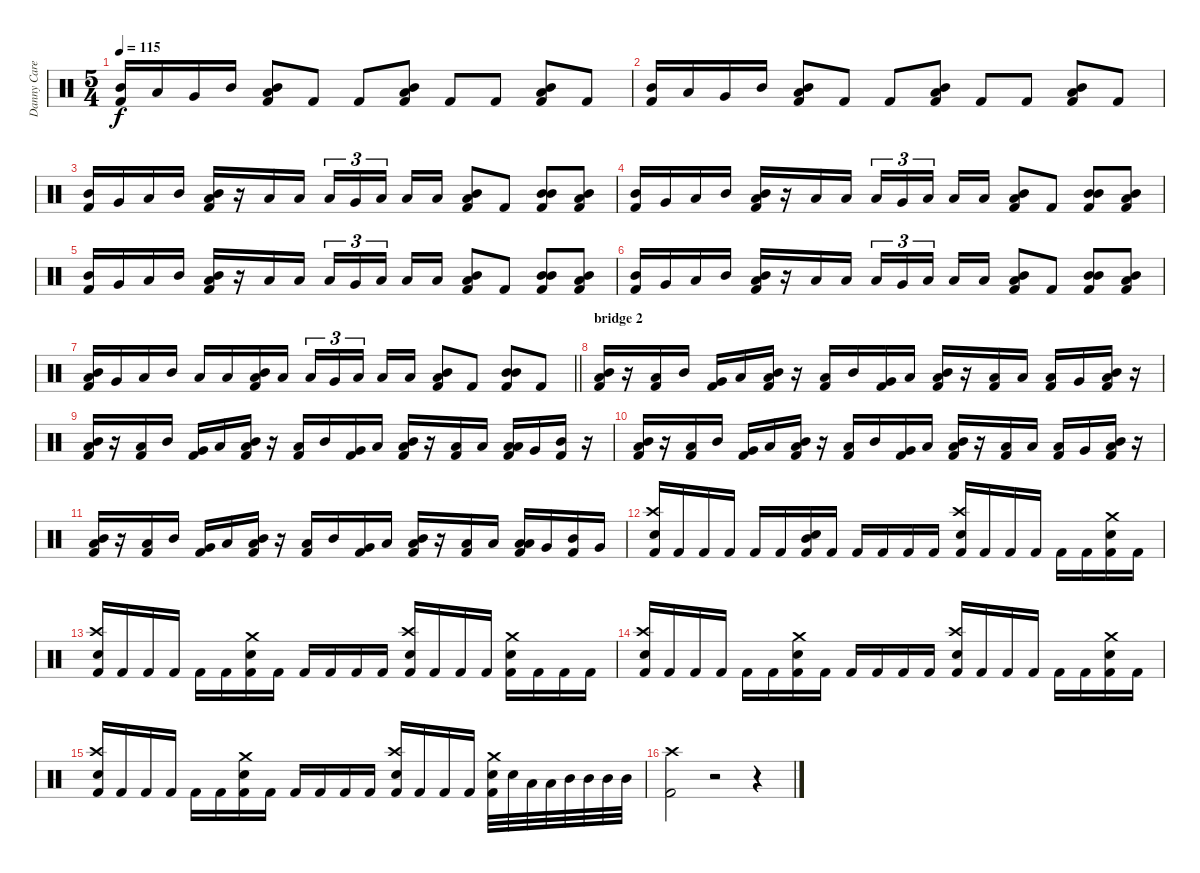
\track ("Danny Carey (drum)" "Danny Care") {instrument percussion}
\staff {score}
\articulation defaults
\ts (5 4)
\tempo 115
\clef neutral
\ks c
("Mid Tom (hit)" "Kick (hit) 2").16{dy f} "Low Tom (hit)".16 "Very Low Tom (hit)".16 "Mid Tom (hit)".16 ("Low Tom (hit)" "Mid Tom (hit)" "Kick (hit) 2").8 "Kick (hit) 2".8 "Kick (hit) 2".8 ("Low Tom (hit)" "Mid Tom (hit)" "Kick (hit) 2").8 "Kick (hit) 2".8 "Kick (hit) 2".8 ("Low Tom (hit)" "Mid Tom (hit)" "Kick (hit) 2").8 "Kick (hit) 2".8 |
("Mid Tom (hit)" "Kick (hit) 2").16 "Low Tom (hit)".16 "Very Low Tom (hit)".16 "Mid Tom (hit)".16 ("Low Tom (hit)" "Mid Tom (hit)" "Kick (hit) 2").8 "Kick (hit) 2".8 "Kick (hit) 2".8 ("Low Tom (hit)" "Mid Tom (hit)" "Kick (hit) 2").8 "Kick (hit) 2".8 "Kick (hit) 2".8 ("Low Tom (hit)" "Mid Tom (hit)" "Kick (hit) 2").8 "Kick (hit) 2".8 |
("Mid Tom (hit)" "Kick (hit) 2").16 "Very Low Tom (hit)".16 "Low Tom (hit)".16 "Mid Tom (hit)".16 ("Mid Tom (hit)" "Low Tom (hit)" "Kick (hit) 2").16 r.16 "Low Tom (hit)".16 "Low Tom (hit)".16 "Low Tom (hit)".16{tu (3 2)} "Very Low Tom (hit)".16{tu (3 2)} "Low Tom (hit)".16{tu (3 2) beam splitsecondary} "Low Tom (hit)".16 "Low Tom (hit)".16 ("Mid Tom (hit)" "Low Tom (hit)" "Kick (hit) 2").8 "Kick (hit) 2".8 ("Mid Tom (hit)" "Mid Tom (hit)" "Kick (hit) 2").8 ("Mid Tom (hit)" "Low Tom (hit)" "Kick (hit) 2").8 |
("Mid Tom (hit)" "Kick (hit) 2").16 "Very Low Tom (hit)".16 "Low Tom (hit)".16 "Mid Tom (hit)".16 ("Mid Tom (hit)" "Low Tom (hit)" "Kick (hit) 2").16 r.16 "Low Tom (hit)".16 "Low Tom (hit)".16 "Low Tom (hit)".16{tu (3 2)} "Very Low Tom (hit)".16{tu (3 2)} "Low Tom (hit)".16{tu (3 2) beam splitsecondary} "Low Tom (hit)".16 "Low Tom (hit)".16 ("Mid Tom (hit)" "Low Tom (hit)" "Kick (hit) 2").8 "Kick (hit) 2".8 ("Mid Tom (hit)" "Mid Tom (hit)" "Kick (hit) 2").8 ("Mid Tom (hit)" "Low Tom (hit)" "Kick (hit) 2").8 |
("Mid Tom (hit)" "Kick (hit) 2").16 "Very Low Tom (hit)".16 "Low Tom (hit)".16 "Mid Tom (hit)".16 ("Mid Tom (hit)" "Low Tom (hit)" "Kick (hit) 2").16 r.16 "Low Tom (hit)".16 "Low Tom (hit)".16 "Low Tom (hit)".16{tu (3 2)} "Very Low Tom (hit)".16{tu (3 2)} "Low Tom (hit)".16{tu (3 2) beam splitsecondary} "Low Tom (hit)".16 "Low Tom (hit)".16 ("Mid Tom (hit)" "Low Tom (hit)" "Kick (hit) 2").8 "Kick (hit) 2".8 ("Mid Tom (hit)" "Mid Tom (hit)" "Kick (hit) 2").8 ("Mid Tom (hit)" "Low Tom (hit)" "Kick (hit) 2").8 |
("Mid Tom (hit)" "Kick (hit) 2").16 "Very Low Tom (hit)".16 "Low Tom (hit)".16 "Mid Tom (hit)".16 ("Mid Tom (hit)" "Low Tom (hit)" "Kick (hit) 2").16 r.16 "Low Tom (hit)".16 "Low Tom (hit)".16 "Low Tom (hit)".16{tu (3 2)} "Very Low Tom (hit)".16{tu (3 2)} "Low Tom (hit)".16{tu (3 2) beam splitsecondary} "Low Tom (hit)".16 "Low Tom (hit)".16 ("Mid Tom (hit)" "Low Tom (hit)" "Kick (hit) 2").8 "Kick (hit) 2".8 ("Mid Tom (hit)" "Mid Tom (hit)" "Kick (hit) 2").8 ("Mid Tom (hit)" "Low Tom (hit)" "Kick (hit) 2").8 |
\barLineRight lightlight
("Low Tom (hit)" "Mid Tom (hit)" "Kick (hit) 2").16 "Very Low Tom (hit)".16 "Low Tom (hit)".16 "Mid Tom (hit)".16 "Low Tom (hit)".16 "Low Tom (hit)".16 ("Mid Tom (hit)" "Low Tom (hit)" "Kick (hit) 2").16 "Low Tom (hit)".16 "Low Tom (hit)".16{tu (3 2)} "Very Low Tom (hit)".16{tu (3 2)} "Low Tom (hit)".16{tu (3 2) beam splitsecondary} "Low Tom (hit)".16 "Low Tom (hit)".16 ("Mid Tom (hit)" "Low Tom (hit)" "Kick (hit) 2").8 "Kick (hit) 2".8 ("Mid Tom (hit)" "Mid Tom (hit)" "Kick (hit) 2").8 "Kick (hit) 2".8 |
\section ("" "bridge 2")
("Low Tom (hit)" "Mid Tom (hit)" "Kick (hit) 2").16 r.16 ("Low Tom (hit)" "Kick (hit) 2").16 "Mid Tom (hit)".16 ("Very Low Tom (hit)" "Kick (hit) 2").16 "Low Tom (hit)".16 ("Low Tom (hit)" "Mid Tom (hit)" "Kick (hit) 2").16 r.16 ("Low Tom (hit)" "Kick (hit) 2").16 "Mid Tom (hit)".16 ("Very Low Tom (hit)" "Kick (hit) 2").16 "Low Tom (hit)".16 ("Low Tom (hit)" "Mid Tom (hit)" "Kick (hit) 2").16 r.16 ("Low Tom (hit)" "Kick (hit) 2").16 "Low Tom (hit)".16 ("Low Tom (hit)" "Kick (hit) 2").16 "Very Low Tom (hit)".16 ("Low Tom (hit)" "Mid Tom (hit)" "Kick (hit) 2").16 r.16 |
("Low Tom (hit)" "Mid Tom (hit)" "Kick (hit) 2").16 r.16 ("Low Tom (hit)" "Kick (hit) 2").16 "Mid Tom (hit)".16 ("Very Low Tom (hit)" "Kick (hit) 2").16 "Low Tom (hit)".16 ("Low Tom (hit)" "Mid Tom (hit)" "Kick (hit) 2").16 r.16 ("Low Tom (hit)" "Kick (hit) 2").16 "Mid Tom (hit)".16 ("Very Low Tom (hit)" "Kick (hit) 2").16 "Low Tom (hit)".16 ("Low Tom (hit)" "Mid Tom (hit)" "Kick (hit) 2").16 r.16 ("Low Tom (hit)" "Kick (hit) 2").16 "Low Tom (hit)".16 ("Low Tom (hit)" "Low Tom (hit)" "Kick (hit) 2").16 "Very Low Tom (hit)".16 ("Mid Tom (hit)" "Kick (hit) 2").16 r.16 |
("Low Tom (hit)" "Mid Tom (hit)" "Kick (hit) 2").16 r.16 ("Low Tom (hit)" "Kick (hit) 2").16 "Mid Tom (hit)".16 ("Very Low Tom (hit)" "Kick (hit) 2").16 "Low Tom (hit)".16 ("Low Tom (hit)" "Mid Tom (hit)" "Kick (hit) 2").16 r.16 ("Low Tom (hit)" "Kick (hit) 2").16 "Mid Tom (hit)".16 ("Very Low Tom (hit)" "Kick (hit) 2").16 "Low Tom (hit)".16 ("Low Tom (hit)" "Mid Tom (hit)" "Kick (hit) 2").16 r.16 ("Low Tom (hit)" "Kick (hit) 2").16 "Low Tom (hit)".16 ("Low Tom (hit)" "Kick (hit) 2").16 "Very Low Tom (hit)".16 ("Low Tom (hit)" "Mid Tom (hit)" "Kick (hit) 2").16 r.16 |
("Low Tom (hit)" "Mid Tom (hit)" "Kick (hit) 2").16 r.16 ("Low Tom (hit)" "Kick (hit) 2").16 "Mid Tom (hit)".16 ("Very Low Tom (hit)" "Kick (hit) 2").16 "Low Tom (hit)".16 ("Low Tom (hit)" "Mid Tom (hit)" "Kick (hit) 2").16 r.16 ("Low Tom (hit)" "Kick (hit) 2").16 "Mid Tom (hit)".16 ("Very Low Tom (hit)" "Kick (hit) 2").16 "Low Tom (hit)".16 ("Low Tom (hit)" "Mid Tom (hit)" "Kick (hit) 2").16 r.16 ("Low Tom (hit)" "Kick (hit) 2").16 "Low Tom (hit)".16 ("Low Tom (hit)" "Low Tom (hit)" "Kick (hit) 2").16 "Very Low Tom (hit)".16 ("Mid Tom (hit)" "Kick (hit) 2").16 "Very Low Tom (hit)".16 |
("Crash high (hit)" "Electric Snare (hit)" "Kick (hit) 2").16 "Kick (hit) 2".16 "Kick (hit) 2".16 "Kick (hit) 2".16 "Kick (hit) 2".16 "Kick (hit) 2".16 ("Mid Tom (hit)" "Electric Snare (hit)" "Kick (hit) 2").16 "Kick (hit) 2".16 "Kick (hit) 2".16 "Kick (hit) 2".16 "Kick (hit) 2".16 "Kick (hit) 2".16 ("Crash high (hit)" "Electric Snare (hit)" "Kick (hit) 2").16 "Kick (hit) 2".16 "Kick (hit) 2".16 "Kick (hit) 2".16 "Kick (hit) 2".16 "Kick (hit) 2".16 ("Crash medium (hit)" "Electric Snare (hit)" "Kick (hit) 2").16 "Kick (hit) 2".16 |
("Crash high (hit)" "Electric Snare (hit)" "Kick (hit) 2").16 "Kick (hit) 2".16 "Kick (hit) 2".16 "Kick (hit) 2".16 "Kick (hit) 2".16 "Kick (hit) 2".16 ("Crash medium (hit)" "Electric Snare (hit)" "Kick (hit) 2").16 "Kick (hit) 2".16 "Kick (hit) 2".16 "Kick (hit) 2".16 "Kick (hit) 2".16 "Kick (hit) 2".16 ("Crash high (hit)" "Electric Snare (hit)" "Kick (hit) 2").16 "Kick (hit) 2".16 "Kick (hit) 2".16 "Kick (hit) 2".16 ("Crash medium (hit)" "Electric Snare (hit)" "Kick (hit) 2").16 "Kick (hit) 2".16 "Kick (hit) 2".16 "Kick (hit) 2".16 |
("Crash high (hit)" "Electric Snare (hit)" "Kick (hit) 2").16 "Kick (hit) 2".16 "Kick (hit) 2".16 "Kick (hit) 2".16 "Kick (hit) 2".16 "Kick (hit) 2".16 ("Crash medium (hit)" "Electric Snare (hit)" "Kick (hit) 2").16 "Kick (hit) 2".16 "Kick (hit) 2".16 "Kick (hit) 2".16 "Kick (hit) 2".16 "Kick (hit) 2".16 ("Crash high (hit)" "Electric Snare (hit)" "Kick (hit) 2").16 "Kick (hit) 2".16 "Kick (hit) 2".16 "Kick (hit) 2".16 "Kick (hit) 2".16 "Kick (hit) 2".16 ("Crash medium (hit)" "Electric Snare (hit)" "Kick (hit) 2").16 "Kick (hit) 2".16 |
("Crash high (hit)" "Electric Snare (hit)" "Kick (hit) 2").16 "Kick (hit) 2".16 "Kick (hit) 2".16 "Kick (hit) 2".16 "Kick (hit) 2".16 "Kick (hit) 2".16 ("Crash medium (hit)" "Electric Snare (hit)" "Kick (hit) 2").16 "Kick (hit) 2".16 "Kick (hit) 2".16 "Kick (hit) 2".16 "Kick (hit) 2".16 "Kick (hit) 2".16 ("Crash high (hit)" "Electric Snare (hit)" "Kick (hit) 2").16 "Kick (hit) 2".16 "Kick (hit) 2".16 "Kick (hit) 2".16 ("Crash medium (hit)" "Electric Snare (hit)" "Kick (hit) 2").32 "Electric Snare (hit)".32 "Low Tom (hit)".32 "Low Tom (hit)".32 "Mid Tom (hit)".32 "Mid Tom (hit)".32 "Mid Tom (hit)".32 "Mid Tom (hit)".32 |
("Crash high (hit)" "Kick (hit) 2").2 r.2 r.4
